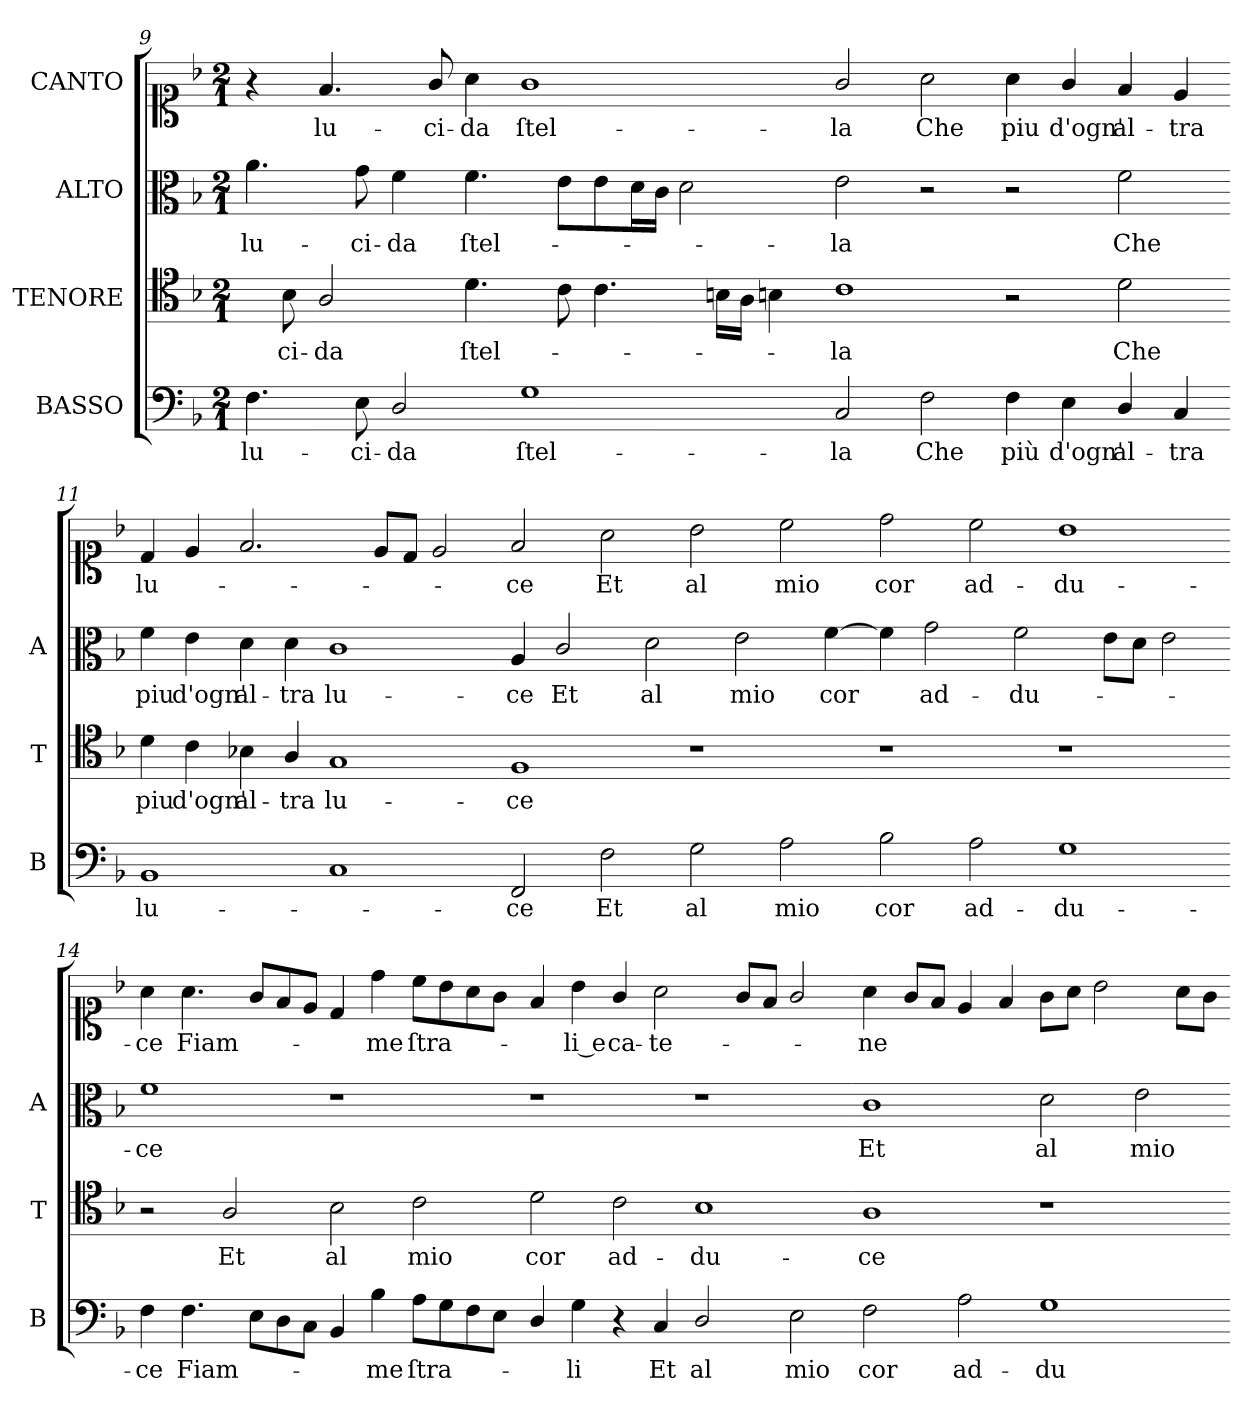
**kern	**text	**kern	**text	**kern	**text	**kern	**text
*part4	*part4	*part3	*part3	*part2	*part2	*part1	*part1
*staff4	*staff4	*staff3	*staff3	*staff2	*staff2	*staff1	*staff1
*I"BASSO	*	*I"TENORE	*	*I"ALTO	*	*I"CANTO	*
*I'B	*	*I'T	*	*I'A	*	*	*
*clefF4	*	*clefC4	*	*clefC3	*	*clefC1	*
*k[b-]	*	*k[b-]	*	*k[b-]	*	*k[b-]	*
*F:	*	*F:	*	*F:	*	*F:	*
*M2/1	*	*M2/1	*	*M2/1	*	*M2/1	*
=9	=9	=9	=9	=9	=9	=9	=9
4.F\	lu-	8ryy	.	4.a\	lu-	4r	.
.	.	8B-\	-ci-	.	.	.	.
.	.	2A/	-da	.	.	4.f/	lu-
8E\	-ci-	.	.	8g\	-ci-	.	.
2D/	-da	.	.	4f\	-da	.	.
.	.	.	.	.	.	8g/	-ci-
.	.	4.d\	ſtel-	4.f\	ſtel-	4a\	-da
1G	ſtel-	.	.	.	.	1g	ſtel-
.	.	8c\	.	8e\L	.	.	.
.	.	4.c\	.	8e\	.	.	.
.	.	.	.	16d\L	.	.	.
.	.	.	.	16c\JJ	.	.	.
.	.	.	.	2d\	.	.	.
.	.	16Bn\LL	.	.	.	.	.
.	.	16A\JJ	.	.	.	.	.
.	.	4Bn\	.	.	.	.	.
=10-	=10-	=10-	=10-	=10-	=10-	=10-	=10-
2C/	-la	1c	-la	2e\	-la	2g/	-la
2F\	Che	.	.	2r	.	2a\	Che
4F\	più	2r	.	2r	.	4a\	piu
4E\	d'ogn'	.	.	.	.	4g/	d'ogn'
4D/	al-	2d\	Che	2f\	Che	4f/	al-
4C/	-tra	.	.	.	.	4e/	-tra
=11-	=11-	=11-	=11-	=11-	=11-	=11-	=11-
1BB-	lu-	4d\	piu	4f\	piu	4d/	lu-
.	.	4c\	d'ogn'	4e\	d'ogn'	4e/	.
.	.	4B-X\	al-	4d\	al-	2.f/	.
.	.	4A/	-tra	4d\	-tra	.	.
1C	.	1G	lu-	1c	lu-	.	.
.	.	.	.	.	.	8e/L	.
.	.	.	.	.	.	8d/J	.
.	.	.	.	.	.	2e/	.
=12-	=12-	=12-	=12-	=12-	=12-	=12-	=12-
2FF/	-ce	1F	-ce	4A/	-ce	2f/	-ce
.	.	.	.	2c/	Et	.	.
2F\	Et	.	.	.	.	2a\	Et
.	.	.	.	2d\	al	.	.
2G\	al	1r	.	.	.	2b-\	al
.	.	.	.	2e\	mio	.	.
2A\	mio	.	.	.	.	2cc\	mio
.	.	.	.	[4f\	cor	.	.
=13-	=13-	=13-	=13-	=13-	=13-	=13-	=13-
2B-\	cor	1r	.	4f\]	.	2dd\	cor
.	.	.	.	2g\	ad-	.	.
2A\	ad-	.	.	.	.	2cc\	ad-
.	.	.	.	2f\	-du-	.	.
1G	-du-	1r	.	.	.	1b-	-du-
.	.	.	.	8e\L	.	.	.
.	.	.	.	8d\J	.	.	.
.	.	.	.	2e\	.	.	.
=14-	=14-	=14-	=14-	=14-	=14-	=14-	=14-
4F\	-ce	2r	.	1f	-ce	4a\	-ce
4.F\	Fiam-	.	.	.	.	4.a\	Fiam-
.	.	2A/	Et	.	.	.	.
8E\L	.	.	.	.	.	8g/L	.
8D\	.	.	.	.	.	8f/	.
8C\J	.	.	.	.	.	8e/J	.
4BB-/	.	2B-\	al	1r	.	4d/	.
4B-\	-me	.	.	.	.	4dd\	-me
8A\L	ſtra-	2c\	mio	.	.	8cc\L	ſtra-
8G\	.	.	.	.	.	8b-\	.
8F\	.	.	.	.	.	8a\	.
8E\J	.	.	.	.	.	8g\J	.
=15-	=15-	=15-	=15-	=15-	=15-	=15-	=15-
4D/	.	2d\	cor	1r	.	4f/	.
4G\	-li	.	.	.	.	4b-\	li e
4r	.	2c\	ad-	.	.	4g/	ca-
4C/	Et	.	.	.	.	2a\	-te-
2D/	al	1B-	-du-	1r	.	.	.
.	.	.	.	.	.	8g/L	.
.	.	.	.	.	.	8f/J	.
2E\	mio	.	.	.	.	2g/	.
=16-	=16-	=16-	=16-	=16-	=16-	=16-	=16-
2F\	cor	1A	-ce	1c	Et	4a\	-ne
.	.	.	.	.	.	8g/L	.
.	.	.	.	.	.	8f/J	.
2A\	ad-	.	.	.	.	4e/	.
.	.	.	.	.	.	4f/	.
1G	-du-	1r	.	2d\	al	8g\L	.
.	.	.	.	.	.	8a\J	.
.	.	.	.	.	.	2b-\	.
.	.	.	.	2e\	mio	.	.
.	.	.	.	.	.	8a\L	.
.	.	.	.	.	.	8g\J	.
=-	=-	=-	=-	=-	=-	=-	=-
*-	*-	*-	*-	*-	*-	*-	*-
